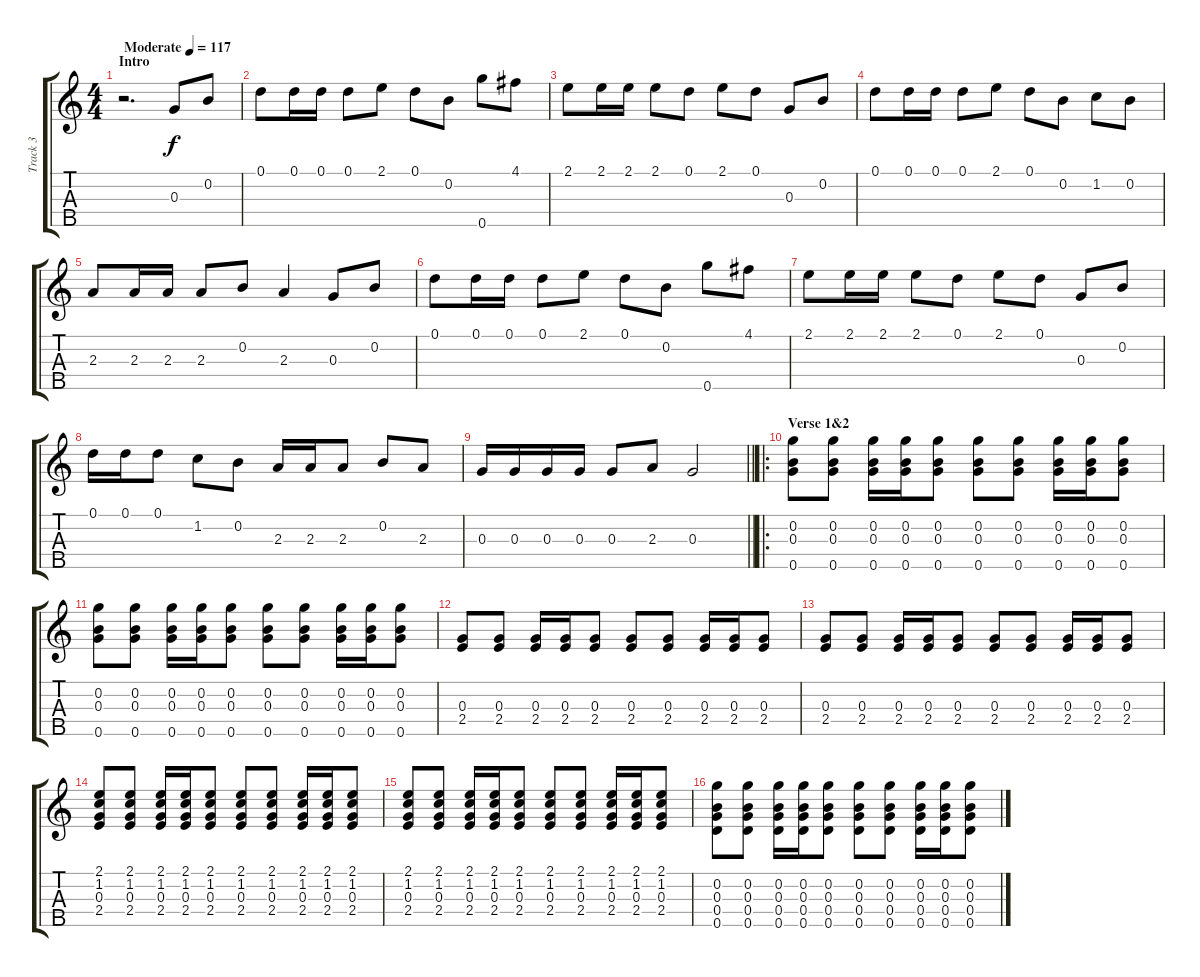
\track ("Track 3" "Track 3") {instrument banjo}
\staff {score tabs}
\tuning (D4 B3 G3 D3 G4) {hide}
\displaytranspose 12
\ts (4 4)
\section ("" "Intro")
\tempo (117 "Moderate")
\clef g2
\ks c
r.2{d dy f instrument banjo} 0.3.8 0.2.8 |
0.1.8 0.1.16 0.1.16 0.1.8 2.1.8 0.1.8 0.2.8 0.5.8 4.1.8 |
2.1.8 2.1.16 2.1.16 2.1.8 0.1.8 2.1.8 0.1.8 0.3.8 0.2.8 |
0.1.8 0.1.16 0.1.16 0.1.8 2.1.8 0.1.8 0.2.8 1.2.8 0.2.8 |
2.3.8 2.3.16 2.3.16 2.3.8 0.2.8 2.3.4 0.3.8 0.2.8 |
0.1.8 0.1.16 0.1.16 0.1.8 2.1.8 0.1.8 0.2.8 0.5.8 4.1.8 |
2.1.8 2.1.16 2.1.16 2.1.8 0.1.8 2.1.8 0.1.8 0.3.8 0.2.8 |
0.1.16 0.1.16 0.1.8 1.2.8 0.2.8 2.3.16 2.3.16 2.3.8 0.2.8 2.3.8 |
\barLineRight lightlight
0.3.16 0.3.16 0.3.16 0.3.16 0.3.8 2.3.8 0.3.2 |
\ro
\section ("" "Verse 1&2")
(0.2 0.3 0.5).8{volume 9} (0.2 0.3 0.5).8 (0.2 0.3 0.5).16 (0.2 0.3 0.5).16 (0.2 0.3 0.5).8 (0.2 0.3 0.5).8 (0.2 0.3 0.5).8 (0.2 0.3 0.5).16 (0.2 0.3 0.5).16 (0.2 0.3 0.5).8 |
(0.2 0.3 0.5).8 (0.2 0.3 0.5).8 (0.2 0.3 0.5).16 (0.2 0.3 0.5).16 (0.2 0.3 0.5).8 (0.2 0.3 0.5).8 (0.2 0.3 0.5).8 (0.2 0.3 0.5).16 (0.2 0.3 0.5).16 (0.2 0.3 0.5).8 |
(0.3 2.4).8 (0.3 2.4).8 (0.3 2.4).16 (0.3 2.4).16 (0.3 2.4).8 (0.3 2.4).8 (0.3 2.4).8 (0.3 2.4).16 (0.3 2.4).16 (0.3 2.4).8 |
(0.3 2.4).8 (0.3 2.4).8 (0.3 2.4).16 (0.3 2.4).16 (0.3 2.4).8 (0.3 2.4).8 (0.3 2.4).8 (0.3 2.4).16 (0.3 2.4).16 (0.3 2.4).8 |
(2.1 1.2 0.3 2.4).8 (2.1 1.2 0.3 2.4).8 (2.1 1.2 0.3 2.4).16 (2.1 1.2 0.3 2.4).16 (2.1 1.2 0.3 2.4).8 (2.1 1.2 0.3 2.4).8 (2.1 1.2 0.3 2.4).8 (2.1 1.2 0.3 2.4).16 (2.1 1.2 0.3 2.4).16 (2.1 1.2 0.3 2.4).8 |
(2.1 1.2 0.3 2.4).8 (2.1 1.2 0.3 2.4).8 (2.1 1.2 0.3 2.4).16 (2.1 1.2 0.3 2.4).16 (2.1 1.2 0.3 2.4).8 (2.1 1.2 0.3 2.4).8 (2.1 1.2 0.3 2.4).8 (2.1 1.2 0.3 2.4).16 (2.1 1.2 0.3 2.4).16 (2.1 1.2 0.3 2.4).8 |
(0.2 0.3 0.4 0.5).8 (0.2 0.3 0.4 0.5).8 (0.2 0.3 0.4 0.5).16 (0.2 0.3 0.4 0.5).16 (0.2 0.3 0.4 0.5).8 (0.2 0.3 0.4 0.5).8 (0.2 0.3 0.4 0.5).8 (0.2 0.3 0.4 0.5).16 (0.2 0.3 0.4 0.5).16 (0.2 0.3 0.4 0.5).8
